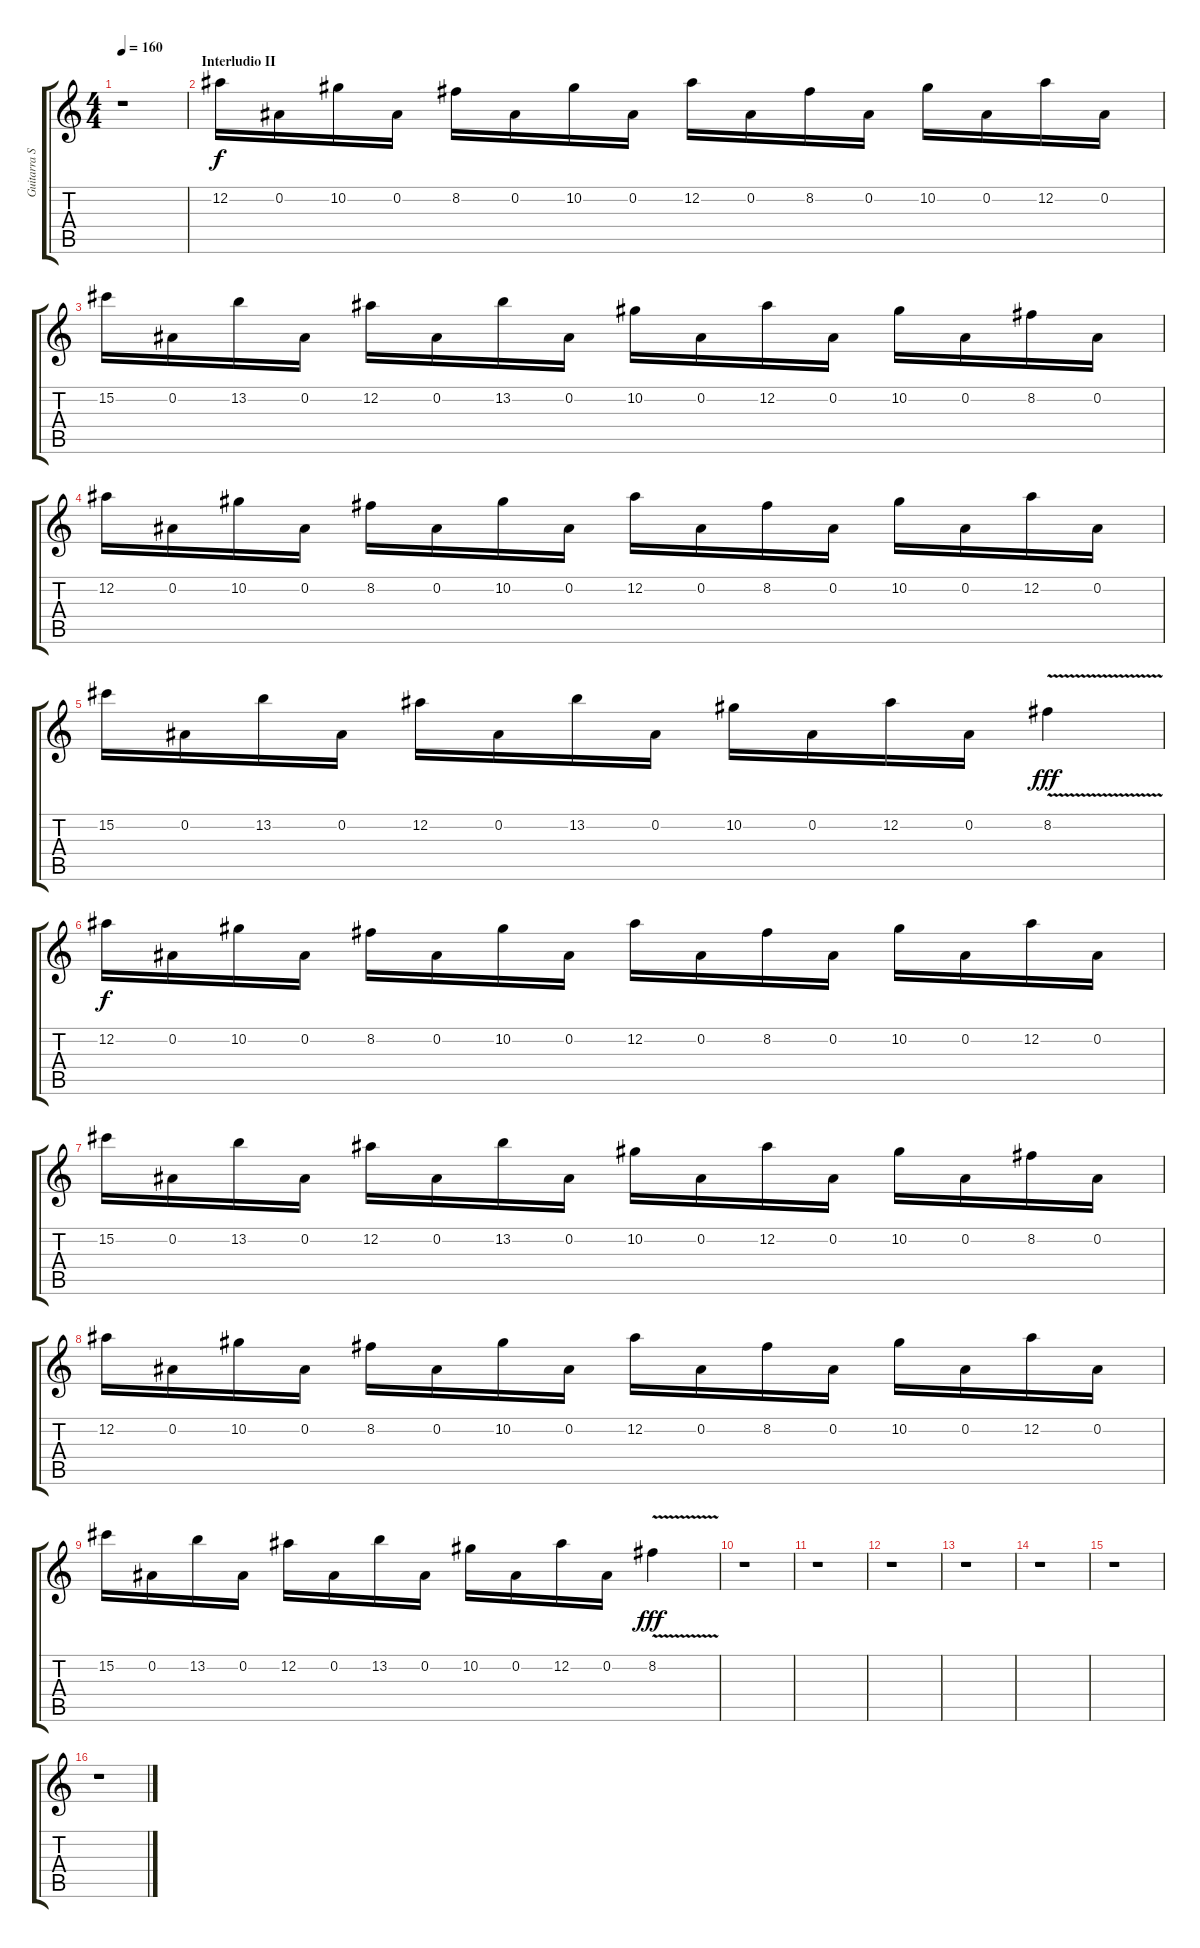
\track ("Guitarra Solo I" "Guitarra S") {instrument overdrivenguitar}
\staff {score tabs}
\tuning (Eb4 Bb3 Gb3 Db3 Ab2 Eb2) {hide}
\ts (4 4)
\tempo 160
\clef g2
\ks c
r.1{dy f} |
\section ("" "Interludio II")
12.2.16{volume 14} 0.2.16 10.2.16 0.2.16 8.2.16 0.2.16 10.2.16 0.2.16 12.2.16 0.2.16 8.2.16 0.2.16 10.2.16 0.2.16 12.2.16 0.2.16 |
15.2.16 0.2.16 13.2.16 0.2.16 12.2.16 0.2.16 13.2.16 0.2.16 10.2.16 0.2.16 12.2.16 0.2.16 10.2.16 0.2.16 8.2.16 0.2.16 |
12.2.16 0.2.16 10.2.16 0.2.16 8.2.16 0.2.16 10.2.16 0.2.16 12.2.16 0.2.16 8.2.16 0.2.16 10.2.16 0.2.16 12.2.16 0.2.16 |
15.2.16 0.2.16 13.2.16 0.2.16 12.2.16 0.2.16 13.2.16 0.2.16 10.2.16 0.2.16 12.2.16 0.2.16 8.2{v}.4{dy fff} |
12.2.16{dy f volume 12} 0.2.16 10.2.16 0.2.16 8.2.16 0.2.16 10.2.16 0.2.16 12.2.16 0.2.16 8.2.16 0.2.16 10.2.16 0.2.16 12.2.16 0.2.16 |
15.2.16 0.2.16 13.2.16 0.2.16 12.2.16 0.2.16 13.2.16 0.2.16 10.2.16 0.2.16 12.2.16 0.2.16 10.2.16 0.2.16 8.2.16 0.2.16 |
12.2.16 0.2.16 10.2.16 0.2.16 8.2.16 0.2.16 10.2.16 0.2.16 12.2.16 0.2.16 8.2.16 0.2.16 10.2.16 0.2.16 12.2.16 0.2.16 |
15.2.16 0.2.16 13.2.16 0.2.16 12.2.16 0.2.16 13.2.16 0.2.16 10.2.16 0.2.16 12.2.16 0.2.16 8.2{v}.4{dy fff} |
r.1 |
r.1 |
r.1 |
r.1 |
r.1 |
r.1 |
r.1
